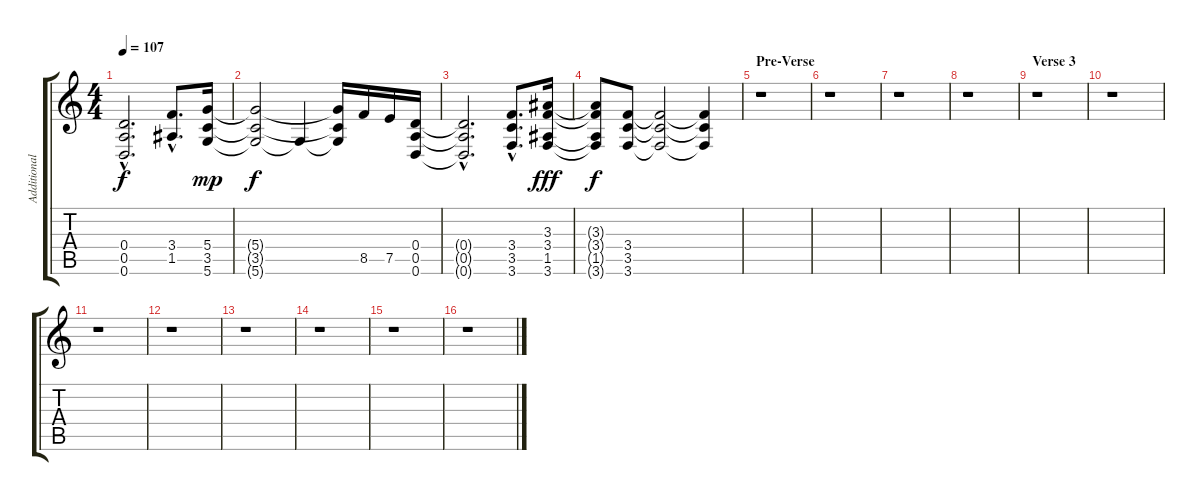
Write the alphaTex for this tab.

\track ("Additional Guitar" "Additional") {instrument distortionguitar}
\staff {score tabs}
\tuning (E4 B3 G3 D3 A2 D2) {hide}
\ts (4 4)
\tempo 107
\clef g2
\ks c
(0.4{hac t} 0.5{hac t} 0.6{hac t}).2{d dy f} (3.4{hac} 1.5{hac}).8{d} (5.4 3.5 5.6).16{dy mp} |
(5.4{t} 3.5{t} 5.6{t}).2{dy f} 5.6{t}.4 (5.4{t} 3.5{t} 5.6{t}).16 8.5.16 7.5.16 (0.4 0.5 0.6).16 |
(0.4{hac t} 0.5{hac t} 0.6{hac t}).2{d} (3.4{hac} 3.5{hac} 3.6{hac}).8{d} (3.3 3.4 1.5 3.6).16{dy fff} |
(3.3{t} 3.4{t} 1.5{t} 3.6{t}).8{dy f} (3.4 3.5 3.6).8 (3.4{t} 3.5{t} 3.6{t}).2 (3.4{t} 3.5{t} 3.6{t}).4 |
\section ("" "Pre-Verse")
r.1 |
r.1 |
r.1 |
r.1 |
\section ("" "Verse 3")
r.1 |
r.1 |
r.1 |
r.1 |
r.1 |
r.1 |
r.1 |
r.1
